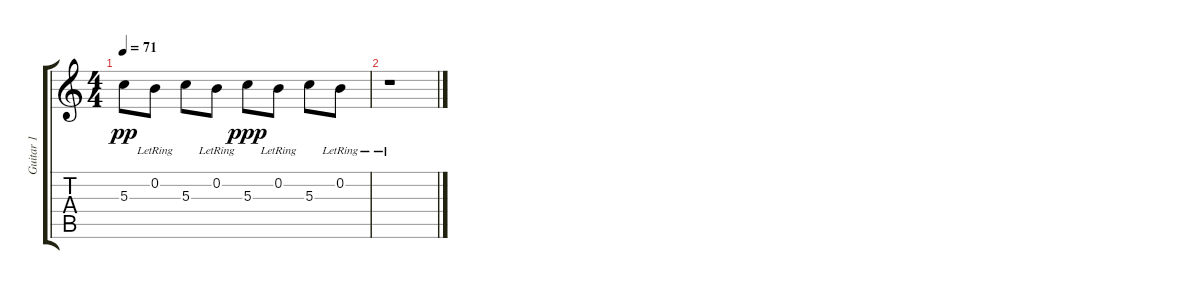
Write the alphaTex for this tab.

\track ("Guitar 1" "Guitar 1") {instrument overdrivenguitar}
\staff {score tabs}
\tuning (E4 B3 G3 D3 A2 E2) {hide}
\ts (4 4)
\tempo 71
\clef g2
\ks c
5.3.8{dy pp} 0.2{lr}.8 5.3.8 0.2{lr}.8 5.3.8{dy ppp} 0.2{lr}.8 5.3.8 0.2{lr}.8 |
r.1
